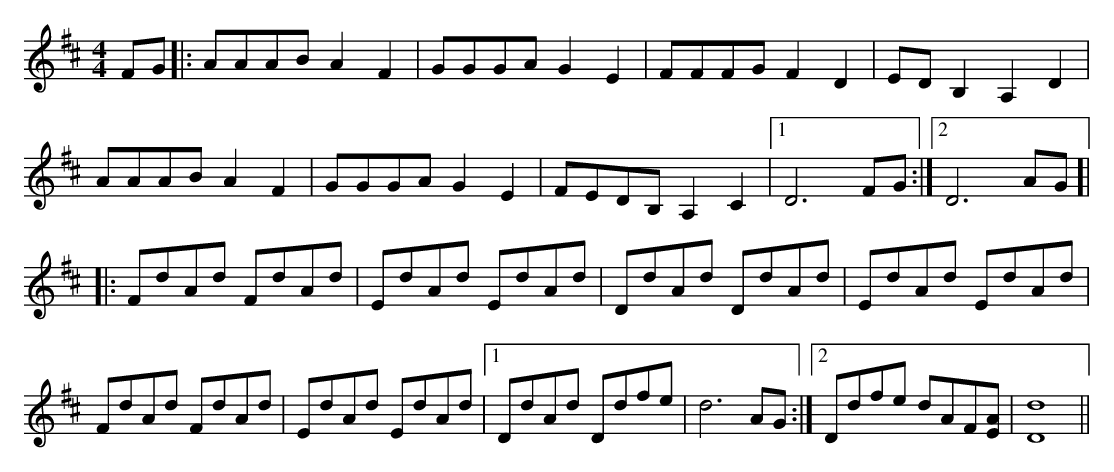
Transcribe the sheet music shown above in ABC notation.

X:1
M:4/4
K:D
FG|:AAAB A2 F2|GGGA G2 E2|FFFG F2 D2|ED B,2 A,2 D2|
AAAB A2 F2|GGGA G2 E2|FEDB, A,2 C2|1 D6 FG:|2 D6 AG]|
|:FdAd FdAd|EdAd EdAd|DdAd DdAd|EdAd EdAd|
FdAd FdAd|EdAd EdAd|1 DdAd Ddfe|d6 AG:|2 Ddfe dAF[EA]|[D8d8]||
